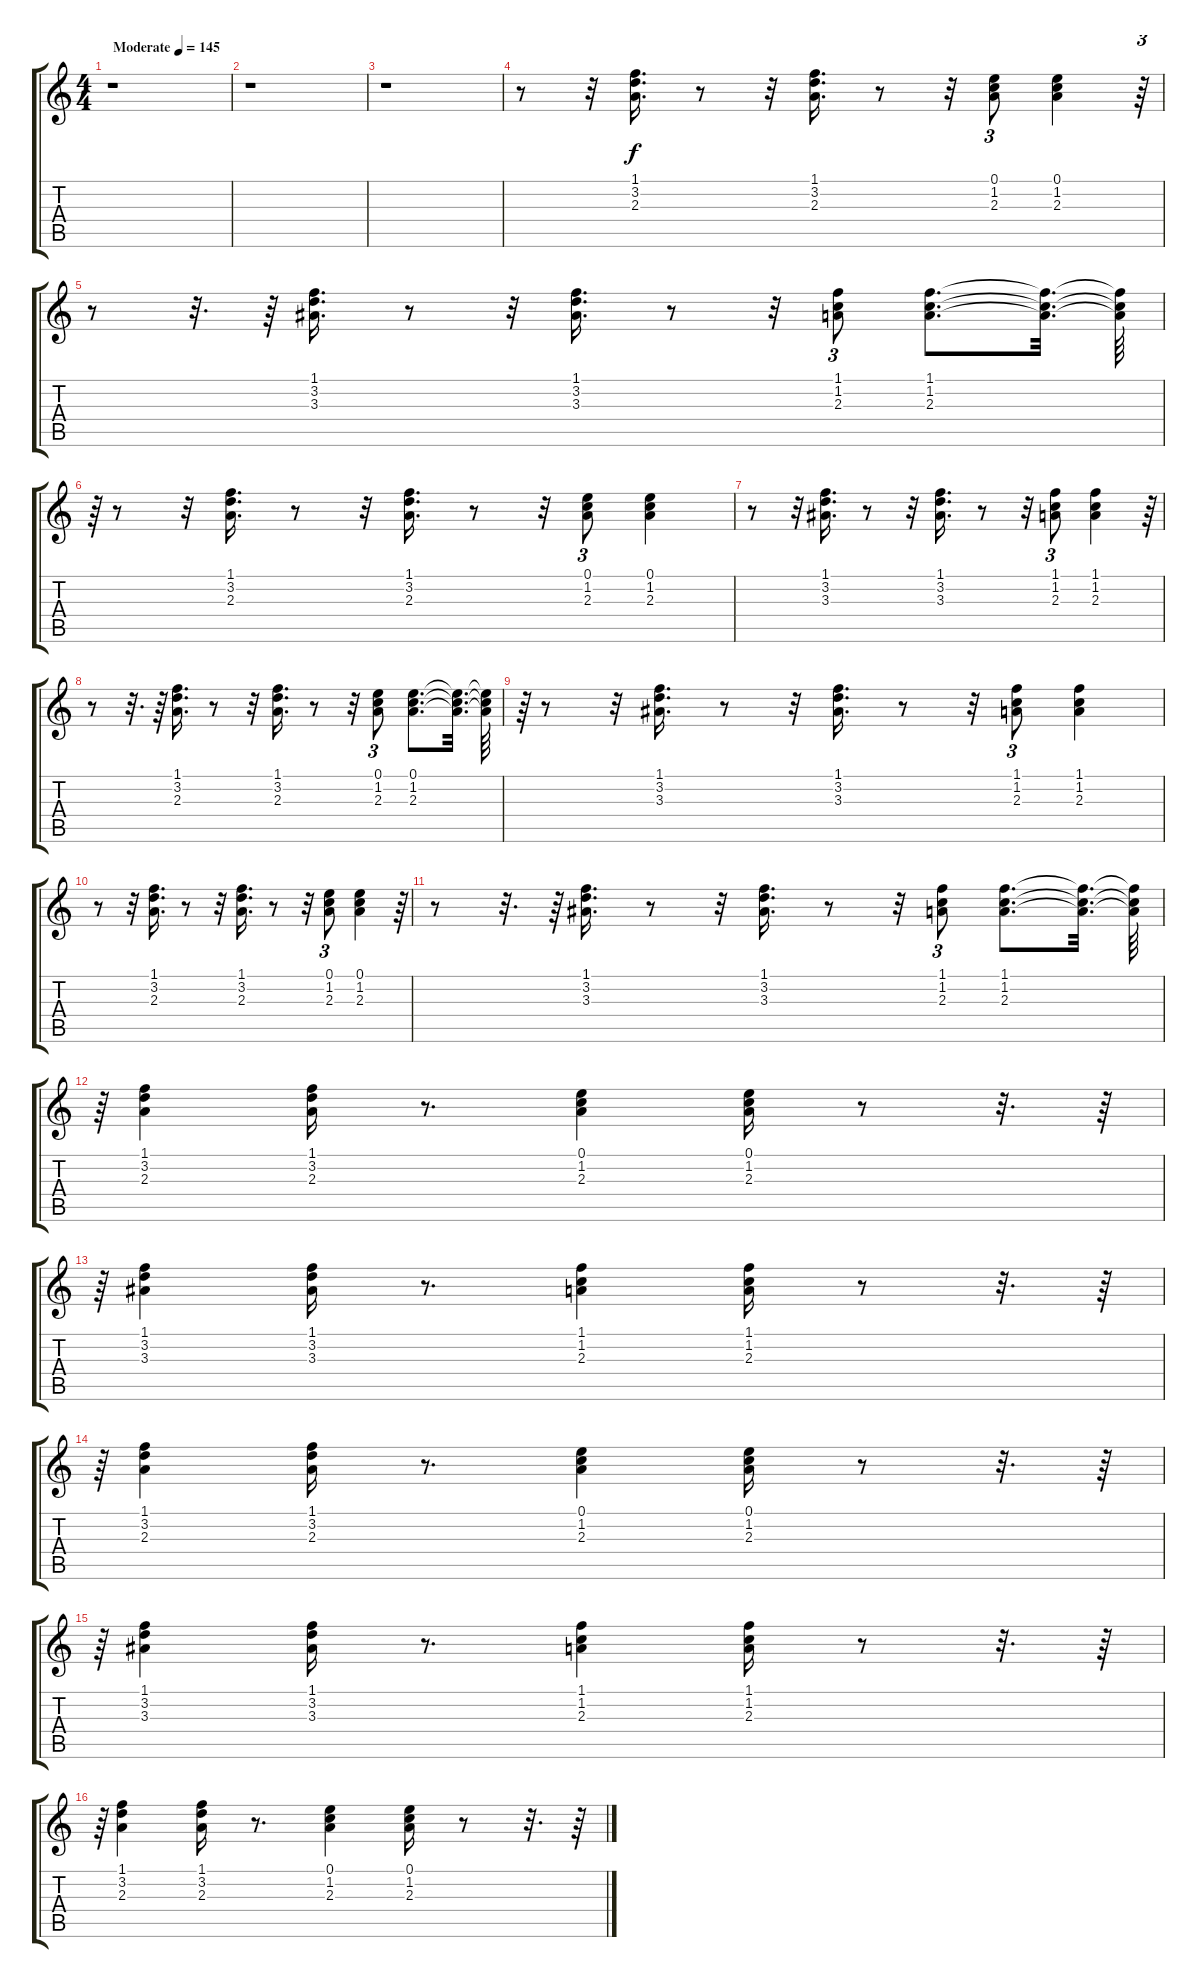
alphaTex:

\track "" {instrument distortionguitar}
\staff {score tabs}
\tuning (E4 B3 G3 D3 A2 E2) {hide}
\ts (4 4)
\tempo (145 "Moderate")
\clef g2
\ks c
r.1{dy f instrument distortionguitar} |
r.1 |
r.1 |
r.8 r.32 (1.1 3.2 2.3).16{d} r.8 r.32 (1.1 3.2 2.3).16{d} r.8 r.32 (0.1 1.2 2.3).8{tu (3 2)} (0.1 1.2 2.3).4 r.64{tu (3 2)} |
r.8 r.32{d} r.64 (1.1 3.2 3.3).16{d} r.8 r.32 (1.1 3.2 3.3).16{d} r.8 r.32 (1.1 1.2 2.3).8{tu (3 2)} (1.1 1.2 2.3).8{d} (1.1{t} 1.2{t} 2.3{t}).32{d} (1.1{t} 1.2{t} 2.3{t}).64 |
r.64{tu (3 2)} r.8 r.32 (1.1 3.2 2.3).16{d} r.8 r.32 (1.1 3.2 2.3).16{d} r.8 r.32 (0.1 1.2 2.3).8{tu (3 2)} (0.1 1.2 2.3).4 |
r.8 r.32 (1.1 3.2 3.3).16{d} r.8 r.32 (1.1 3.2 3.3).16{d} r.8 r.32 (1.1 1.2 2.3).8{tu (3 2)} (1.1 1.2 2.3).4 r.64{tu (3 2)} |
r.8 r.32{d} r.64 (1.1 3.2 2.3).16{d} r.8 r.32 (1.1 3.2 2.3).16{d} r.8 r.32 (0.1 1.2 2.3).8{tu (3 2)} (0.1 1.2 2.3).8{d} (0.1{t} 1.2{t} 2.3{t}).32{d} (0.1{t} 1.2{t} 2.3{t}).64 |
r.64{tu (3 2)} r.8 r.32 (1.1 3.2 3.3).16{d} r.8 r.32 (1.1 3.2 3.3).16{d} r.8 r.32 (1.1 1.2 2.3).8{tu (3 2)} (1.1 1.2 2.3).4 |
r.8 r.32 (1.1 3.2 2.3).16{d} r.8 r.32 (1.1 3.2 2.3).16{d} r.8 r.32 (0.1 1.2 2.3).8{tu (3 2)} (0.1 1.2 2.3).4 r.64{tu (3 2)} |
r.8 r.32{d} r.64 (1.1 3.2 3.3).16{d} r.8 r.32 (1.1 3.2 3.3).16{d} r.8 r.32 (1.1 1.2 2.3).8{tu (3 2)} (1.1 1.2 2.3).8{d} (1.1{t} 1.2{t} 2.3{t}).32{d} (1.1{t} 1.2{t} 2.3{t}).64 |
r.64{tu (3 2)} (1.1 3.2 2.3).4 (1.1 3.2 2.3).16 r.8{d} (0.1 1.2 2.3).4 (0.1 1.2 2.3).16 r.8 r.32{d} r.64 |
r.64{tu (3 2)} (1.1 3.2 3.3).4 (1.1 3.2 3.3).16 r.8{d} (1.1 1.2 2.3).4 (1.1 1.2 2.3).16 r.8 r.32{d} r.64 |
r.64{tu (3 2)} (1.1 3.2 2.3).4 (1.1 3.2 2.3).16 r.8{d} (0.1 1.2 2.3).4 (0.1 1.2 2.3).16 r.8 r.32{d} r.64 |
r.64{tu (3 2)} (1.1 3.2 3.3).4 (1.1 3.2 3.3).16 r.8{d} (1.1 1.2 2.3).4 (1.1 1.2 2.3).16 r.8 r.32{d} r.64 |
r.64{tu (3 2)} (1.1 3.2 2.3).4 (1.1 3.2 2.3).16 r.8{d} (0.1 1.2 2.3).4 (0.1 1.2 2.3).16 r.8 r.32{d} r.64
